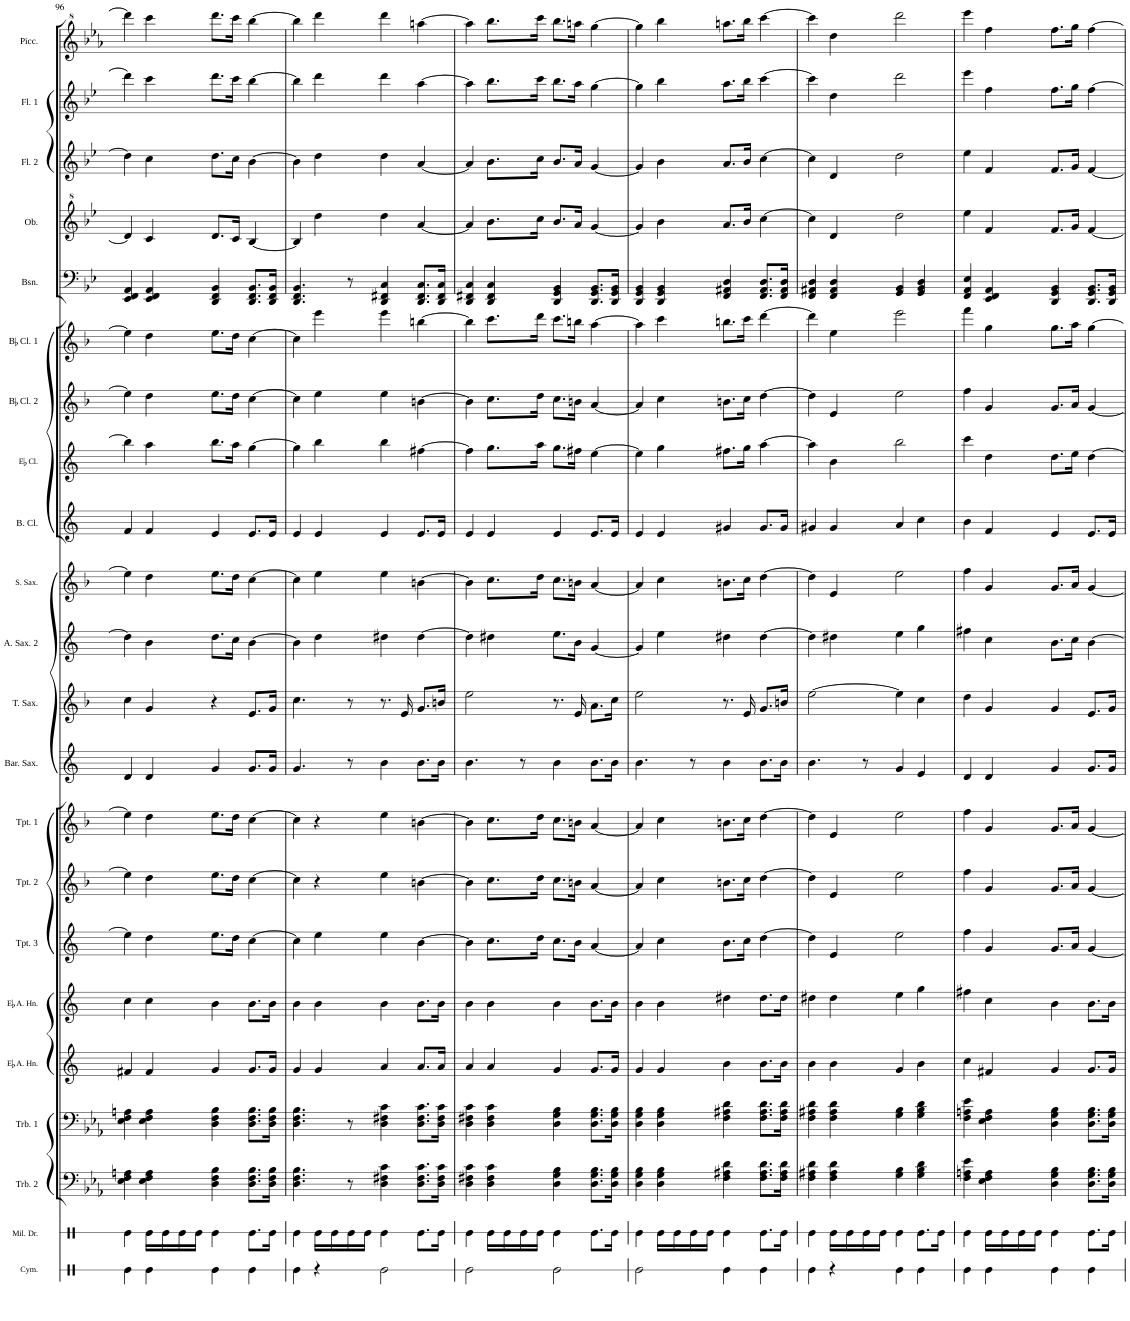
**kern	**kern	**kern	**kern	**kern	**kern	**kern	**kern	**kern	**kern	**kern	**kern	**kern	**kern	**kern	**kern	**kern	**kern	**kern	**kern	**kern	**kern
*part22	*part21	*part20	*part19	*part18	*part17	*part16	*part15	*part14	*part13	*part12	*part11	*part10	*part9	*part8	*part7	*part6	*part5	*part4	*part3	*part2	*part1
*staff22	*staff21	*staff20	*staff19	*staff18	*staff17	*staff16	*staff15	*staff14	*staff13	*staff12	*staff11	*staff10	*staff9	*staff8	*staff7	*staff6	*staff5	*staff4	*staff3	*staff2	*staff1
*I"Cymbal	*I"Military Drum	*I"Trombone 2	*I"Trombone 1	*I"EaccidentalFlat Alto Horn	*I"EaccidentalFlat Alto Horn	*I"BaccidentalFlat Trumpet 3	*I"BaccidentalFlat Trumpet 2	*I"BaccidentalFlat Trumpet 1	*I"Baritone Saxophone	*I"Tenor Saxophone	*I"Alto Saxophone 2	*I"Soprano Saxophone	*I"Bass Clarinet	*I"EaccidentalFlat Clarinet	*I"BaccidentalFlat Clarinet 2	*I"BaccidentalFlat Clarinet 1	*I"Bassoon	*I"Oboe	*I"Flute 2	*I"Flute 1	*I"Piccolo
*I'Cym.	*I'Mil. Dr.	*I'Trb. 2	*I'Trb. 1	*I'EaccidentalFlat A. Hn.	*I'EaccidentalFlat A. Hn.	*I'Tpt. 3	*I'Tpt. 2	*I'Tpt. 1	*I'Bar. Sax.	*I'T. Sax.	*I'A. Sax. 2	*I'S. Sax.	*I'B. Cl.	*I'EaccidentalFlat Cl.	*I'BaccidentalFlat Cl. 2	*I'BaccidentalFlat Cl. 1	*I'Bsn.	*I'Ob.	*I'Fl. 2	*I'Fl. 1	*I'Picc.
!!LO:PB:g=z
*clefX	*clefX	*clefF4	*clefF4	*clefG2	*clefG2	*clefG2	*clefG2	*clefG2	*clefG2	*clefG2	*clefG2	*clefG2	*clefG2	*clefG2	*clefG2	*clefG2	*clefF4	*clefG^2	*clefG2	*clefG2	*clefG^2
*	*	*	*	*Trd5c9	*Trd5c9	*Trd1c2	*Trd1c2	*Trd1c2	*Trd12c21	*Trd8c14	*Trd5c9	*Trd1c2	*Trd8c14	*Trd-2c-3	*Trd1c2	*Trd1c2	*	*	*	*	*Trd-7c-12
*k[]	*k[]	*k[b-e-a-]	*k[b-e-a-]	*k[]	*k[]	*k[]	*k[b-]	*k[b-]	*k[]	*k[b-]	*k[]	*k[b-]	*k[]	*k[]	*k[b-]	*k[b-]	*k[b-e-]	*k[b-e-]	*k[b-e-]	*k[b-e-]	*k[b-e-a-]
*M4/4	*M4/4	*M4/4	*M4/4	*M4/4	*M4/4	*M4/4	*M4/4	*M4/4	*M4/4	*M4/4	*M4/4	*M4/4	*M4/4	*M4/4	*M4/4	*M4/4	*M4/4	*M4/4	*M4/4	*M4/4	*M4/4
=96	=96	=96	=96	=96	=96	=96	=96	=96	=96	=96	=96	=96	=96	=96	=96	=96	=96	=96	=96	=96	=96
4Re\	4Re\	4E-\ 4F\ 4An\	4E-\ 4F\ 4An\	4f#X/	4cc\	4ee\]	4ee\]	4ee\]	4d/	4cc\	4dd\]	4ee\]	4f/	4bb\]	4ee\]	4ee\]	4EE-/ 4FF/ 4AA/	4dd/]	4dd\]	4ddd\]	4dddd\]
4Re\	16Re\LL	4E-\ 4F\ 4A\	4E-\ 4F\ 4A\	4f#/	4cc\	4dd\	4dd\	4dd\	4d/	4g/	4b\	4dd\	4f/	4aa\	4dd\	4dd\	4EE-/ 4FF/ 4AA/	4cc/	4cc\	4ccc\	4cccc\
.	16Re\	.	.	.	.	.	.	.	.	.	.	.	.	.	.	.	.	.	.	.	.
.	16Re\	.	.	.	.	.	.	.	.	.	.	.	.	.	.	.	.	.	.	.	.
.	16Re\JJ	.	.	.	.	.	.	.	.	.	.	.	.	.	.	.	.	.	.	.	.
4Re\	4Re\	4D\ 4F\ 4B-\	4D\ 4F\ 4B-\	4g/	4b\	8.ee\L	8.ee\L	8.ee\L	4g/	4r	8.dd\L	8.ee\L	4e/	8.bb\L	8.ee\L	8.ee\L	4DD/ 4FF/ 4BB-/	8.dd/L	8.dd\L	8.ddd\L	8.dddd\L
.	.	.	.	.	.	16dd\Jk	16dd\Jk	16dd\Jk	.	.	16cc\Jk	16dd\Jk	.	16aa\Jk	16dd\Jk	16dd\Jk	.	16cc/Jk	16cc\Jk	16ccc\Jk	16cccc\Jk
4Re\	8.Re\L	8.D\ 8.F\ 8.B-\L	8.D\ 8.F\ 8.B-\L	8.g/L	8.b\L	[4cc\	[4cc\	[4cc\	8.g/L	8.e/L	[4b\	[4cc\	8.e/L	[4gg\	[4cc\	[4cc\	8.DD/ 8.FF/ 8.BB-/L	[4b-/	[4b-\	[4bb-\	[4bbb-\
.	16Re\Jk	16D\ 16F\ 16B-\Jk	16D\ 16F\ 16B-\Jk	16g/Jk	16b\Jk	.	.	.	16g/Jk	16g/Jk	.	.	16e/Jk	.	.	.	16DD/ 16FF/ 16BB-/Jk	.	.	.	.
=97	=97	=97	=97	=97	=97	=97	=97	=97	=97	=97	=97	=97	=97	=97	=97	=97	=97	=97	=97	=97	=97
4Re\	4Re\	4.D\ 4.F\ 4.B-\	4.D\ 4.F\ 4.B-\	4g/	4b\	4cc\]	4cc\]	4cc\]	4.g/	4.cc\	4b\]	4cc\]	4e/	4gg\]	4cc\]	4cc\]	4.DD/ 4.FF/ 4.BB-/	4b-/]	4b-\]	4bb-\]	4bbb-\]
4r	16Re\LL	.	.	4g/	4b\	4ee\	4r	4r	.	.	4dd\	4ee\	4e/	4bb\	4ee\	4eee\	.	4ddd\	4dd\	4ddd\	4dddd\
.	16Re\	.	.	.	.	.	.	.	.	.	.	.	.	.	.	.	.	.	.	.	.
.	16Re\	8r	8r	.	.	.	.	.	8r	8r	.	.	.	.	.	.	8r	.	.	.	.
.	16Re\JJ	.	.	.	.	.	.	.	.	.	.	.	.	.	.	.	.	.	.	.	.
2Re\	4Re\	4D\ 4F#X\ 4c\	4D\ 4F#X\ 4c\	4a/	4b\	4ee\	4ee\	4ee\	4b\	8.r	4dd#X\	4ee\	4e/	4bb\	4ee\	4eee\	4DD/ 4FF#X/ 4C/	4ddd\	4dd\	4ddd\	4dddd\
.	.	.	.	.	.	.	.	.	.	16e/	.	.	.	.	.	.	.	.	.	.	.
.	8.Re\L	8.D\ 8.F#\ 8.c\L	8.D\ 8.F#\ 8.c\L	8.a/L	8.b\L	[4b\	[4bn\	[4bn\	8.b\L	8.g/L	[4dd#\	[4bn\	8.e/L	[4ff#X\	[4bn\	[4bbn\	8.DD/ 8.FF#/ 8.C/L	[4aa/	[4a/	[4aa\	[4aaan\
.	16Re\Jk	16D\ 16F#\ 16c\Jk	16D\ 16F#\ 16c\Jk	16a/Jk	16b\Jk	.	.	.	16b\Jk	16bn/Jk	.	.	16e/Jk	.	.	.	16DD/ 16FF#/ 16C/Jk	.	.	.	.
=98	=98	=98	=98	=98	=98	=98	=98	=98	=98	=98	=98	=98	=98	=98	=98	=98	=98	=98	=98	=98	=98
2Re\	4Re\	4D\ 4F#X\ 4c\	4D\ 4F#X\ 4c\	4a/	4b\	4b\]	4b\]	4b\]	4.b\	2ee\	4dd#\]	4b\]	4e/	4ff#\]	4b\]	4bb\]	4DD/ 4FF#X/ 4C/	4aa/]	4a/]	4aa\]	4aaa\]
.	16Re\LL	4D\ 4F#\ 4c\	4D\ 4F#\ 4c\	4a/	4b\	8.cc\L	8.cc\L	8.cc\L	.	.	4dd#X\	8.cc\L	4e/	8.gg\L	8.cc\L	8.ccc\L	4DD/ 4FF#/ 4C/	8.bb-\L	8.b-\L	8.bb-\L	8.bbb-\L
.	16Re\	.	.	.	.	.	.	.	.	.	.	.	.	.	.	.	.	.	.	.	.
.	16Re\	.	.	.	.	.	.	.	8r	.	.	.	.	.	.	.	.	.	.	.	.
.	16Re\JJ	.	.	.	.	16dd\Jk	16dd\Jk	16dd\Jk	.	.	.	16dd\Jk	.	16aa\Jk	16dd\Jk	16ddd\Jk	.	16ccc\Jk	16cc\Jk	16ccc\Jk	16cccc\Jk
2Re\	4Re\	4D\ 4G\ 4B-\	4D\ 4G\ 4B-\	4g/	4b\	8.cc\L	8.cc\L	8.cc\L	4b\	8.r	8.ee\L	8.cc\L	4e/	8.gg\L	8.cc\L	8.ccc\L	4DD/ 4GG/ 4BB-/	8.bb-/L	8.b-/L	8.bb-\L	8.bbb-\L
.	.	.	.	.	.	16b\Jk	16bn\Jk	16bn\Jk	.	16e/	16b\Jk	16bn\Jk	.	16ff#X\Jk	16bn\Jk	16bbn\Jk	.	16aa/Jk	16a/Jk	16aa\Jk	16aaan\Jk
.	8.Re\L	8.D\ 8.G\ 8.B-\L	8.D\ 8.G\ 8.B-\L	8.g/L	8.b\L	[4a/	[4a/	[4a/	8.b\L	8.a\L	[4g/	[4a/	8.e/L	[4ee\	[4a/	[4aa\	8.DD/ 8.GG/ 8.BB-/L	[4gg/	[4g/	[4gg\	[4ggg\
.	16Re\Jk	16D\ 16G\ 16B-\Jk	16D\ 16G\ 16B-\Jk	16g/Jk	16b\Jk	.	.	.	16b\Jk	16cc\Jk	.	.	16e/Jk	.	.	.	16DD/ 16GG/ 16BB-/Jk	.	.	.	.
=99	=99	=99	=99	=99	=99	=99	=99	=99	=99	=99	=99	=99	=99	=99	=99	=99	=99	=99	=99	=99	=99
2Re\	4Re\	4D\ 4G\ 4B-\	4D\ 4G\ 4B-\	4g/	4b\	4a/]	4a/]	4a/]	4.b\	2ee\	4g/]	4a/]	4e/	4ee\]	4a/]	4aa\]	4DD/ 4GG/ 4BB-/	4gg/]	4g/]	4gg\]	4ggg\]
.	16Re\LL	4D\ 4G\ 4B-\	4D\ 4G\ 4B-\	4g/	4b\	4cc\	4cc\	4cc\	.	.	4ee\	4cc\	4e/	4gg\	4cc\	4ccc\	4DD/ 4GG/ 4BB-/	4bb-\	4b-\	4bb-\	4bbb-\
.	16Re\	.	.	.	.	.	.	.	.	.	.	.	.	.	.	.	.	.	.	.	.
.	16Re\	.	.	.	.	.	.	.	8r	.	.	.	.	.	.	.	.	.	.	.	.
.	16Re\JJ	.	.	.	.	.	.	.	.	.	.	.	.	.	.	.	.	.	.	.	.
4Re\	4Re\	4F\ 4A#X\ 4d\	4F\ 4A#X\ 4d\	4b\	4dd#X\	8.b\L	8.bn\L	8.bn\L	4b\	8.r	4dd#X\	8.bn\L	4g#X/	8.ff#X\L	8.bn\L	8.bbn\L	4FF/ 4AA#X/ 4D/	8.aa/L	8.a/L	8.aa\L	8.aaan\L
.	.	.	.	.	.	16cc\Jk	16cc\Jk	16cc\Jk	.	16e/	.	16cc\Jk	.	16gg\Jk	16cc\Jk	16ccc\Jk	.	16bb-/Jk	16b-/Jk	16bb-\Jk	16bbb-\Jk
4Re\	8.Re\L	8.F\ 8.A#\ 8.d\L	8.F\ 8.A#\ 8.d\L	8.b\L	8.dd#\L	[4dd\	[4dd\	[4dd\	8.b\L	8.g/L	[4dd#\	[4dd\	8.g#/L	[4aa\	[4dd\	[4ddd\	8.FF/ 8.AA#/ 8.D/L	[4ccc\	[4cc\	[4ccc\	[4cccc\
.	16Re\Jk	16F\ 16A#\ 16d\Jk	16F\ 16A#\ 16d\Jk	16b\Jk	16dd#\Jk	.	.	.	16b\Jk	16bn/Jk	.	.	16g#/Jk	.	.	.	16FF/ 16AA#/ 16D/Jk	.	.	.	.
=100	=100	=100	=100	=100	=100	=100	=100	=100	=100	=100	=100	=100	=100	=100	=100	=100	=100	=100	=100	=100	=100
4Re\	4Re\	4F\ 4A#X\ 4d\	4F\ 4A#X\ 4d\	4b\	4dd#X\	4dd\]	4dd\]	4dd\]	4.b\	[2ee\	4dd#\]	4dd\]	4g#X/	4aa\]	4dd\]	4ddd\]	4FF/ 4AA#X/ 4D/	4ccc\]	4cc\]	4ccc\]	4cccc\]
4r	16Re\LL	4F\ 4A#\ 4d\	4F\ 4A#\ 4d\	4b\	4dd#\	4e/	4e/	4e/	.	.	4dd#X\	4e/	4g#/	4b\	4e/	4ee\	4FF/ 4AA#/ 4D/	4dd/	4d/	4dd\	4ddd\
.	16Re\	.	.	.	.	.	.	.	.	.	.	.	.	.	.	.	.	.	.	.	.
.	16Re\	.	.	.	.	.	.	.	8r	.	.	.	.	.	.	.	.	.	.	.	.
.	16Re\JJ	.	.	.	.	.	.	.	.	.	.	.	.	.	.	.	.	.	.	.	.
4Re\	4Re\	4G\ 4B-\	4G\ 4B-\	4g/	4ee\	2ee\	2ee\	2ee\	4g/	4ee\]	4ee\	2ee\	4a/	2bb\	2ee\	2eee\	4GG/ 4BB-/	2ddd\	2dd\	2ddd\	2dddd\
4Re\	8.Re\L	4G\ 4B-\ 4d\	4G\ 4B-\ 4d\	4b\	4gg\	.	.	.	4e/	4cc\	4gg\	.	4cc\	.	.	.	4GG/ 4BB-/ 4D/	.	.	.	.
.	16Re\Jk	.	.	.	.	.	.	.	.	.	.	.	.	.	.	.	.	.	.	.	.
=101	=101	=101	=101	=101	=101	=101	=101	=101	=101	=101	=101	=101	=101	=101	=101	=101	=101	=101	=101	=101	=101
4Re\	4Re\	4F\ 4An\ 4e-\	4F\ 4An\ 4e-\	4cc\	4ff#X\	4ff\	4ff\	4ff\	4d/	4dd\	4ff#X\	4ff\	4b\	4ccc\	4ff\	4fff\	4FF/ 4AA/ 4E-/	4eee-\	4ee-\	4eee-\	4eeee-\
4Re\	16Re\LL	4E-\ 4F\ 4A\	4E-\ 4F\ 4A\	4f#X/	4cc\	4g/	4g/	4g/	4d/	4g/	4cc\	4g/	4f/	4dd\	4g/	4gg\	4EE-/ 4FF/ 4AA/	4ff/	4f/	4ff\	4fff\
.	16Re\	.	.	.	.	.	.	.	.	.	.	.	.	.	.	.	.	.	.	.	.
.	16Re\	.	.	.	.	.	.	.	.	.	.	.	.	.	.	.	.	.	.	.	.
.	16Re\JJ	.	.	.	.	.	.	.	.	.	.	.	.	.	.	.	.	.	.	.	.
4Re\	4Re\	4D\ 4G\ 4B-\	4D\ 4G\ 4B-\	4g/	4b\	8.g/L	8.g/L	8.g/L	4g/	4g/	8.b\L	8.g/L	4e/	8.dd\L	8.g/L	8.gg\L	4DD/ 4GG/ 4BB-/	8.ff/L	8.f/L	8.ff\L	8.fff\L
.	.	.	.	.	.	16a/Jk	16a/Jk	16a/Jk	.	.	16cc\Jk	16a/Jk	.	16ee\Jk	16a/Jk	16aa\Jk	.	16gg/Jk	16g/Jk	16gg\Jk	16ggg\Jk
4Re\	8.Re\L	8.D\ 8.G\ 8.B-\L	8.D\ 8.G\ 8.B-\L	8.g/L	8.b\L	[4g/	[4g/	[4g/	8.g/L	8.e/L	[4b\	[4g/	8.e/L	[4dd\	[4g/	[4gg\	8.DD/ 8.GG/ 8.BB-/L	[4ff/	[4f/	[4ff\	[4fff\
.	16Re\Jk	16D\ 16G\ 16B-\Jk	16D\ 16G\ 16B-\Jk	16g/Jk	16b\Jk	.	.	.	16g/Jk	16g/Jk	.	.	16e/Jk	.	.	.	16DD/ 16GG/ 16BB-/Jk	.	.	.	.
=	=	=	=	=	=	=	=	=	=	=	=	=	=	=	=	=	=	=	=	=	=
*-	*-	*-	*-	*-	*-	*-	*-	*-	*-	*-	*-	*-	*-	*-	*-	*-	*-	*-	*-	*-	*-
